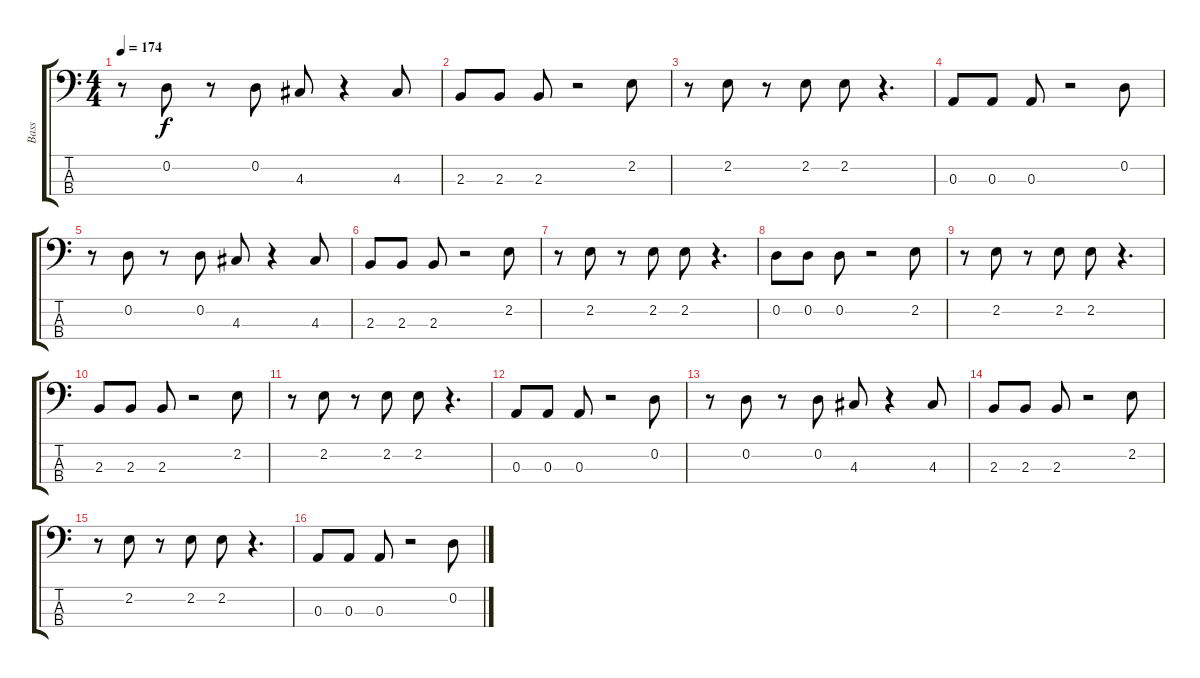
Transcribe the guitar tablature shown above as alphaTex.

\track ("Bass" "Bass") {instrument synthbass1}
\staff {score tabs}
\tuning (G2 D2 A1 E1) {hide}
\ts (4 4)
\tempo 174
\clef f4
\ks c
r.8{dy f} 0.2.8 r.8 0.2.8 4.3.8 r.4 4.3.8 |
2.3.8 2.3.8 2.3.8 r.2 2.2.8 |
r.8 2.2.8 r.8 2.2.8 2.2.8 r.4{d} |
0.3.8 0.3.8 0.3.8 r.2 0.2.8 |
r.8 0.2.8 r.8 0.2.8 4.3.8 r.4 4.3.8 |
2.3.8 2.3.8 2.3.8 r.2 2.2.8 |
r.8 2.2.8 r.8 2.2.8 2.2.8 r.4{d} |
0.2.8 0.2.8 0.2.8 r.2 2.2.8 |
r.8 2.2.8 r.8 2.2.8 2.2.8 r.4{d} |
2.3.8 2.3.8 2.3.8 r.2 2.2.8 |
r.8 2.2.8 r.8 2.2.8 2.2.8 r.4{d} |
0.3.8 0.3.8 0.3.8 r.2 0.2.8 |
r.8 0.2.8 r.8 0.2.8 4.3.8 r.4 4.3.8 |
2.3.8 2.3.8 2.3.8 r.2 2.2.8 |
r.8 2.2.8 r.8 2.2.8 2.2.8 r.4{d} |
0.3.8 0.3.8 0.3.8 r.2 0.2.8
